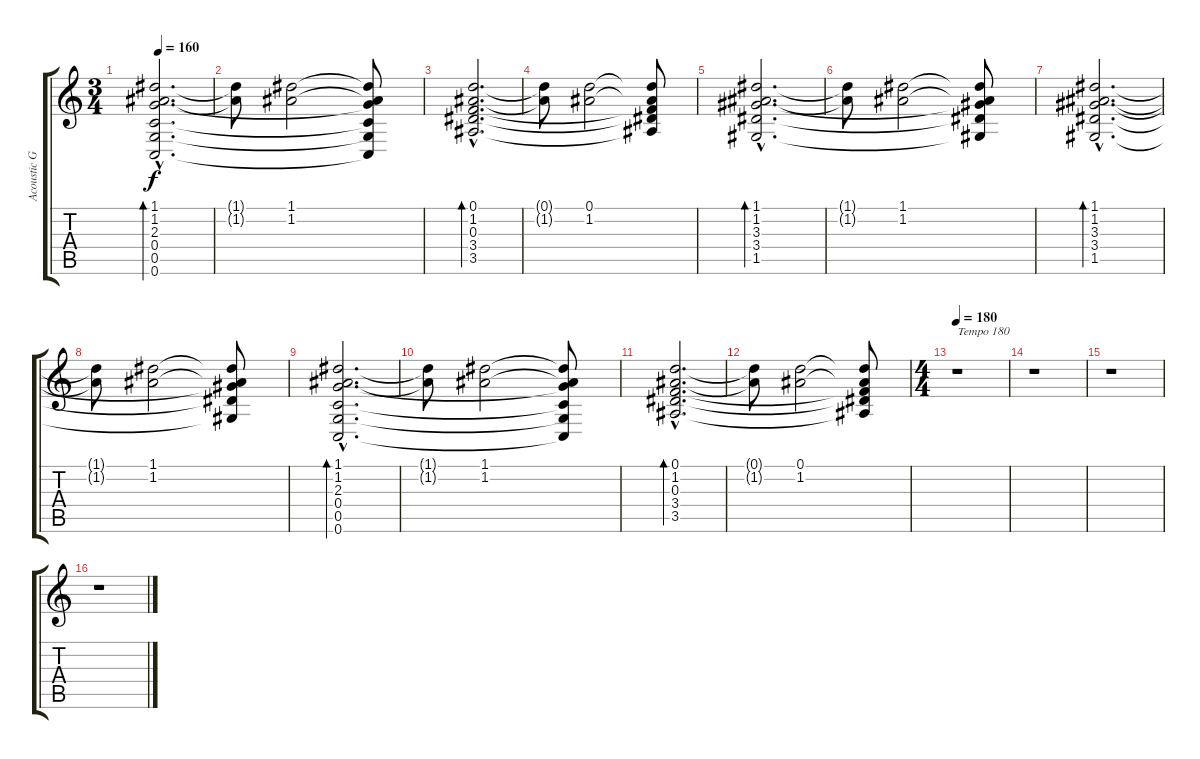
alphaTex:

\track ("Acoustic Guitar" "Acoustic G") {instrument acousticguitarsteel}
\staff {score tabs}
\tuning (D4 A3 F3 C3 G2 C2) {hide}
\ts (3 4)
\tempo 160
\clef g2
\ks c
(1.1{hac} 1.2{hac} 2.3{hac} 0.4{hac} 0.5{hac} 0.6{hac}).2{d bd 480 dy f} |
(1.1{t} 1.2{t}).8 (1.1 1.2).2 (1.1{t} 1.2{t} 2.3{t} 0.4{t} 0.5{t} 0.6{t}).8 |
(0.1{hac} 1.2{hac} 0.3{hac} 3.4{hac} 3.5{hac}).2{d bd 480} |
(0.1{t} 1.2{t}).8 (0.1 1.2).2 (0.1{t} 1.2{t} 0.3{t} 3.4{t} 3.5{t}).8 |
(1.1{hac} 1.2{hac} 3.3{hac} 3.4{hac} 1.5{hac}).2{d bd 480} |
(1.1{t} 1.2{t}).8 (1.1 1.2).2 (1.1{t} 1.2{t} 3.3{t} 3.4{t} 1.5{t}).8 |
(1.1{hac} 1.2{hac} 3.3{hac} 3.4{hac} 1.5{hac}).2{d bd 480} |
(1.1{t} 1.2{t}).8 (1.1 1.2).2 (1.1{t} 1.2{t} 3.3{t} 3.4{t} 1.5{t}).8 |
(1.1{hac} 1.2{hac} 2.3{hac} 0.4{hac} 0.5{hac} 0.6{hac}).2{d bd 480} |
(1.1{t} 1.2{t}).8 (1.1 1.2).2 (1.1{t} 1.2{t} 2.3{t} 0.4{t} 0.5{t} 0.6{t}).8 |
(0.1{hac} 1.2{hac} 0.3{hac} 3.4{hac} 3.5{hac}).2{d bd 480} |
(0.1{t} 1.2{t}).8 (0.1 1.2).2 (0.1{t} 1.2{t} 0.3{t} 3.4{t} 3.5{t}).8 |
\ts (4 4)
\tempo 180
r.1{txt "Tempo 180"} |
r.1 |
r.1 |
r.1
